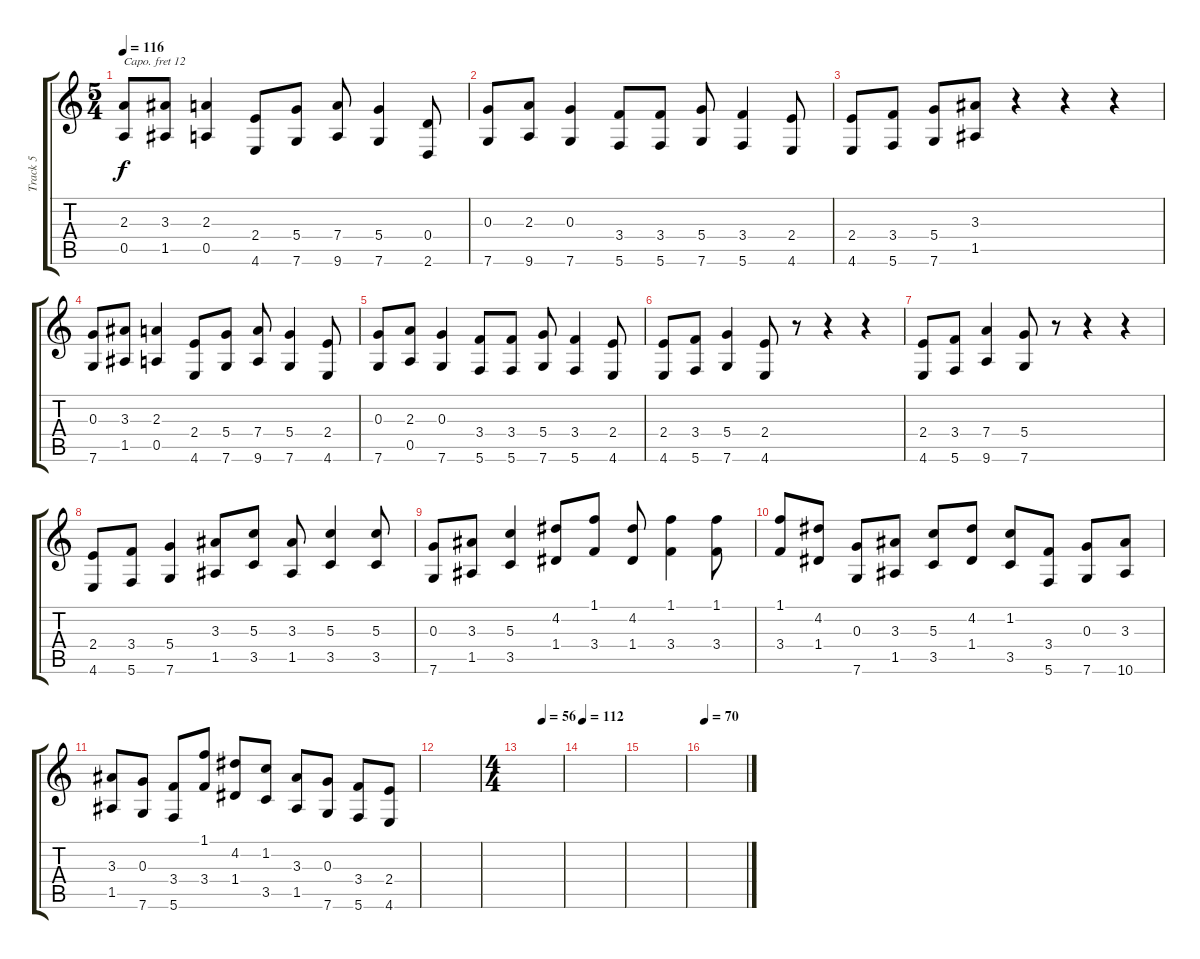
\track ("Track 5" "Track 5") {instrument stringensemble1}
\staff {score tabs}
\capo 12
\tuning (E4 B3 G3 D3 A2 C2) {hide}
\ts (5 4)
\tempo 116
\clef g2
\ks c
(2.3 0.5).8{dy f} (3.3 1.5).8 (2.3 0.5).4 (2.4 4.6).8 (5.4 7.6).8 (7.4 9.6).8 (5.4 7.6).4 (0.4 2.6).8 |
(0.3 7.6).8 (2.3 9.6).8 (0.3 7.6).4 (3.4 5.6).8 (3.4 5.6).8 (5.4 7.6).8 (3.4 5.6).4 (2.4 4.6).8 |
(2.4 4.6).8 (3.4 5.6).8 (5.4 7.6).8 (3.3 1.5).8 r.4 r.4 r.4 |
(0.3 7.6).8 (3.3 1.5).8 (2.3 0.5).4 (2.4 4.6).8 (5.4 7.6).8 (7.4 9.6).8 (5.4 7.6).4 (2.4 4.6).8 |
(0.3 7.6).8 (2.3 0.5).8 (0.3 7.6).4 (3.4 5.6).8 (3.4 5.6).8 (5.4 7.6).8 (3.4 5.6).4 (2.4 4.6).8 |
(2.4 4.6).8 (3.4 5.6).8 (5.4 7.6).4 (2.4 4.6).8 r.8 r.4 r.4 |
(2.4 4.6).8 (3.4 5.6).8 (7.4 9.6).4 (5.4 7.6).8 r.8 r.4 r.4 |
(2.4 4.6).8 (3.4 5.6).8 (5.4 7.6).4 (3.3 1.5).8 (5.3 3.5).8 (3.3 1.5).8 (5.3 3.5).4 (5.3 3.5).8 |
(0.3 7.6).8 (3.3 1.5).8 (5.3 3.5).4 (4.2 1.4).8 (1.1 3.4).8 (4.2 1.4).8 (1.1 3.4).4 (1.1 3.4).8 |
(1.1 3.4).8 (4.2 1.4).8 (0.3 7.6).8 (3.3 1.5).8 (5.3 3.5).8 (4.2 1.4).8 (1.2 3.5).8 (3.4 5.6).8 (0.3 7.6).8 (3.3 10.6).8 |
(3.3 1.5).8 (0.3 7.6).8 (3.4 5.6).8 (1.1 3.4).8 (4.2 1.4).8 (1.2 3.5).8 (3.3 1.5).8 (0.3 7.6).8 (3.4 5.6).8 (2.4 4.6).8 |
|
\ts (4 4)
\tempo (56 0.5)
|
\tempo 112
|
|
\tempo 70
